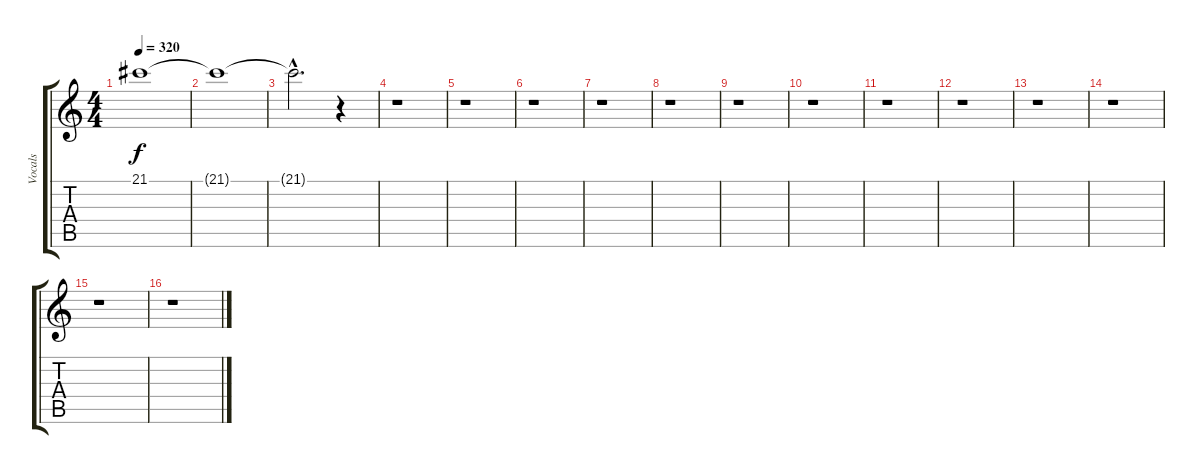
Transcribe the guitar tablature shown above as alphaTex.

\track ("Vocals" "Vocals") {instrument bassoon}
\staff {score tabs}
\tuning (E4 B3 G3 D3 A2 E2) {hide}
\ts (4 4)
\tempo 320
\clef g2
\ks c
21.1.1{dy f} |
21.1{t}.1 |
21.1{hac t}.2{d} r.4 |
r.1 |
r.1 |
r.1 |
r.1 |
r.1 |
r.1 |
r.1 |
r.1 |
r.1 |
r.1 |
r.1 |
r.1 |
r.1
